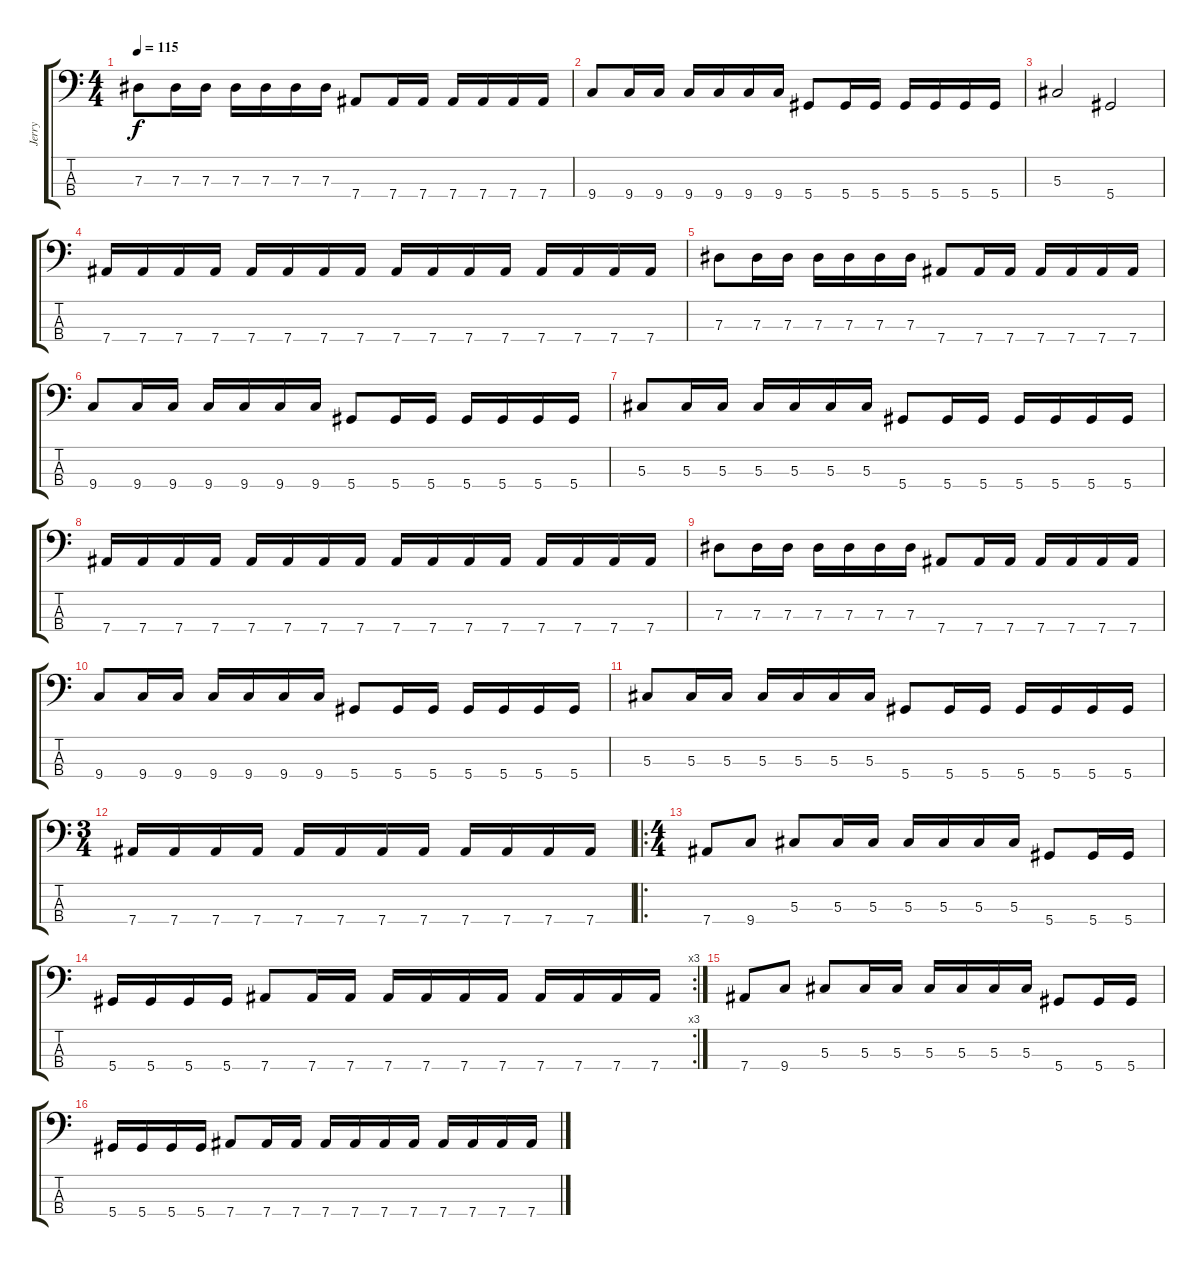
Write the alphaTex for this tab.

\track ("Jerry" "Jerry") {instrument electricbassfinger}
\staff {score tabs}
\tuning (Gb2 Db2 Ab1 Eb1) {hide}
\ts (4 4)
\tempo 115
\clef f4
\ks c
7.3.8{dy f instrument electricbassfinger} 7.3.16 7.3.16 7.3.16 7.3.16 7.3.16 7.3.16 7.4.8 7.4.16 7.4.16 7.4.16 7.4.16 7.4.16 7.4.16 |
9.4.8 9.4.16 9.4.16 9.4.16 9.4.16 9.4.16 9.4.16 5.4.8 5.4.16 5.4.16 5.4.16 5.4.16 5.4.16 5.4.16 |
5.3.2 5.4.2 |
7.4.16 7.4.16 7.4.16 7.4.16 7.4.16 7.4.16 7.4.16 7.4.16 7.4.16 7.4.16 7.4.16 7.4.16 7.4.16 7.4.16 7.4.16 7.4.16 |
7.3.8 7.3.16 7.3.16 7.3.16 7.3.16 7.3.16 7.3.16 7.4.8 7.4.16 7.4.16 7.4.16 7.4.16 7.4.16 7.4.16 |
9.4.8 9.4.16 9.4.16 9.4.16 9.4.16 9.4.16 9.4.16 5.4.8 5.4.16 5.4.16 5.4.16 5.4.16 5.4.16 5.4.16 |
5.3.8 5.3.16 5.3.16 5.3.16 5.3.16 5.3.16 5.3.16 5.4.8 5.4.16 5.4.16 5.4.16 5.4.16 5.4.16 5.4.16 |
7.4.16 7.4.16 7.4.16 7.4.16 7.4.16 7.4.16 7.4.16 7.4.16 7.4.16 7.4.16 7.4.16 7.4.16 7.4.16 7.4.16 7.4.16 7.4.16 |
7.3.8 7.3.16 7.3.16 7.3.16 7.3.16 7.3.16 7.3.16 7.4.8 7.4.16 7.4.16 7.4.16 7.4.16 7.4.16 7.4.16 |
9.4.8 9.4.16 9.4.16 9.4.16 9.4.16 9.4.16 9.4.16 5.4.8 5.4.16 5.4.16 5.4.16 5.4.16 5.4.16 5.4.16 |
5.3.8 5.3.16 5.3.16 5.3.16 5.3.16 5.3.16 5.3.16 5.4.8 5.4.16 5.4.16 5.4.16 5.4.16 5.4.16 5.4.16 |
\ts (3 4)
7.4.16 7.4.16 7.4.16 7.4.16 7.4.16 7.4.16 7.4.16 7.4.16 7.4.16 7.4.16 7.4.16 7.4.16 |
\ro
\ts (4 4)
7.4.8 9.4.8 5.3.8 5.3.16 5.3.16 5.3.16 5.3.16 5.3.16 5.3.16 5.4.8 5.4.16 5.4.16 |
\rc 3
5.4.16 5.4.16 5.4.16 5.4.16 7.4.8 7.4.16 7.4.16 7.4.16 7.4.16 7.4.16 7.4.16 7.4.16 7.4.16 7.4.16 7.4.16 |
7.4.8 9.4.8 5.3.8 5.3.16 5.3.16 5.3.16 5.3.16 5.3.16 5.3.16 5.4.8 5.4.16 5.4.16 |
5.4.16 5.4.16 5.4.16 5.4.16 7.4.8 7.4.16 7.4.16 7.4.16 7.4.16 7.4.16 7.4.16 7.4.16 7.4.16 7.4.16 7.4.16
